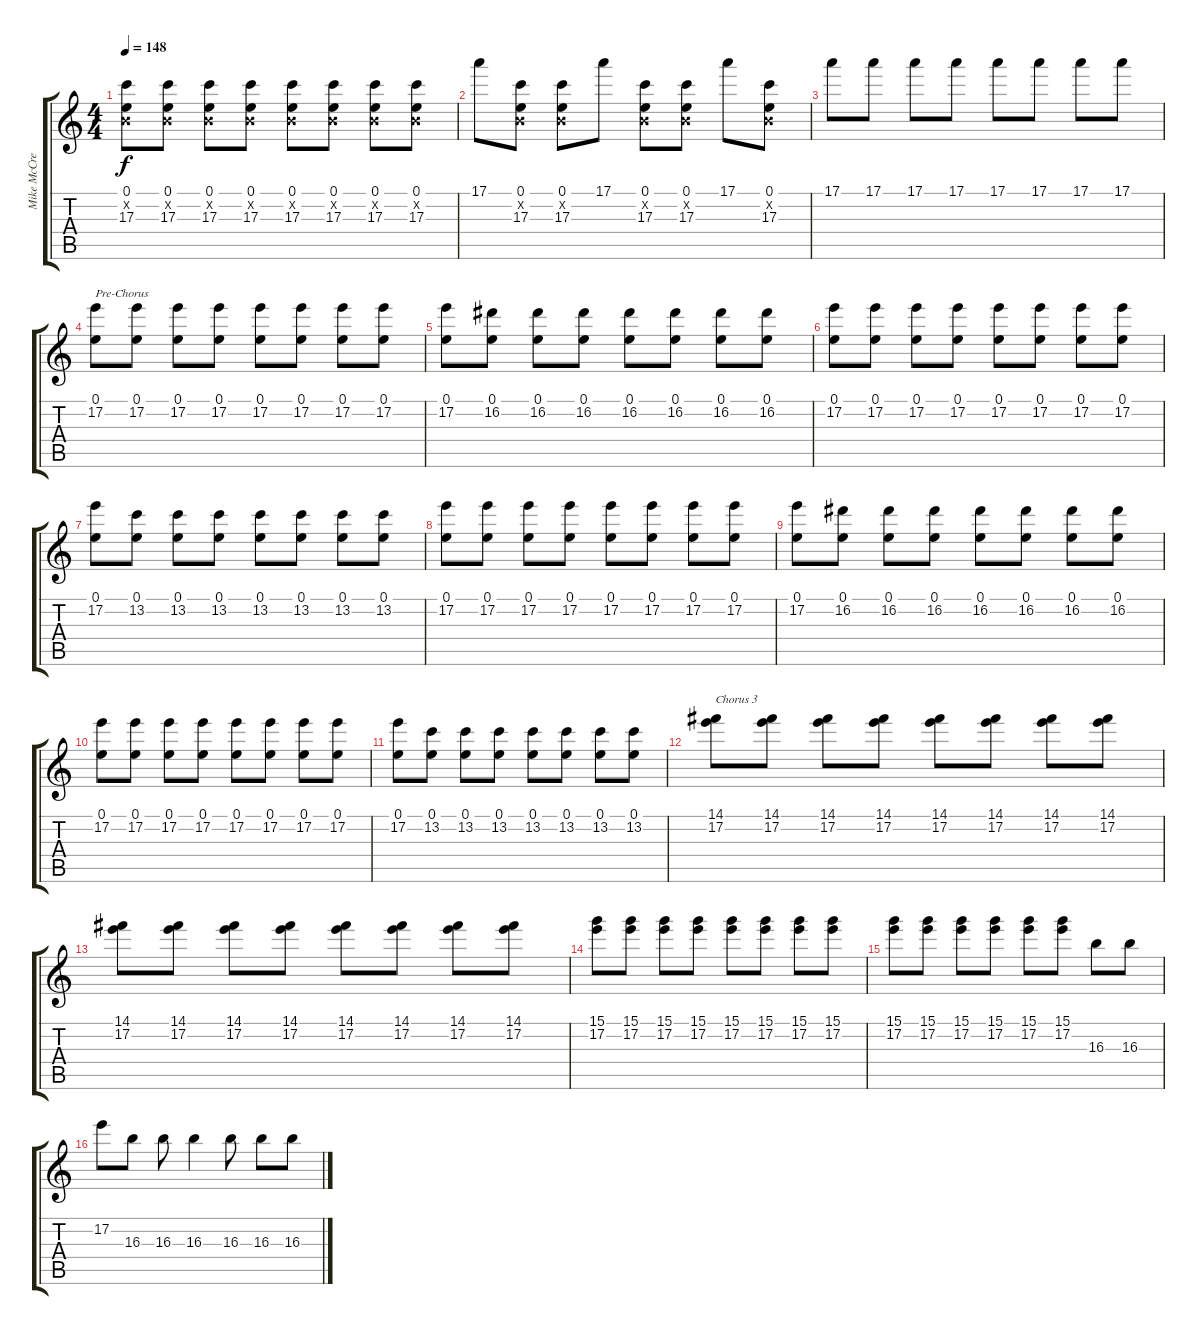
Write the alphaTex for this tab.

\track ("Mike McCready" "Mike McCre") {instrument distortionguitar}
\staff {score tabs}
\tuning (E4 B3 G3 D3 A2 E2) {hide}
\ts (4 4)
\tempo 148
\clef g2
\ks c
(0.1 0.2{x} 17.3).8{dy f} (0.1 0.2{x} 17.3).8 (0.1 0.2{x} 17.3).8 (0.1 0.2{x} 17.3).8 (0.1 0.2{x} 17.3).8 (0.1 0.2{x} 17.3).8 (0.1 0.2{x} 17.3).8 (0.1 0.2{x} 17.3).8 |
17.1.8 (0.1 0.2{x} 17.3).8 (0.1 0.2{x} 17.3).8 17.1.8 (0.1 0.2{x} 17.3).8 (0.1 0.2{x} 17.3).8 17.1.8 (0.1 0.2{x} 17.3).8 |
17.1.8 17.1.8 17.1.8 17.1.8 17.1.8 17.1.8 17.1.8 17.1.8 |
(0.1 17.2).8{txt "Pre-Chorus"} (0.1 17.2).8 (0.1 17.2).8 (0.1 17.2).8 (0.1 17.2).8 (0.1 17.2).8 (0.1 17.2).8 (0.1 17.2).8 |
(0.1 17.2).8 (0.1 16.2).8 (0.1 16.2).8 (0.1 16.2).8 (0.1 16.2).8 (0.1 16.2).8 (0.1 16.2).8 (0.1 16.2).8 |
(0.1 17.2).8 (0.1 17.2).8 (0.1 17.2).8 (0.1 17.2).8 (0.1 17.2).8 (0.1 17.2).8 (0.1 17.2).8 (0.1 17.2).8 |
(0.1 17.2).8 (0.1 13.2).8 (0.1 13.2).8 (0.1 13.2).8 (0.1 13.2).8 (0.1 13.2).8 (0.1 13.2).8 (0.1 13.2).8 |
(0.1 17.2).8 (0.1 17.2).8 (0.1 17.2).8 (0.1 17.2).8 (0.1 17.2).8 (0.1 17.2).8 (0.1 17.2).8 (0.1 17.2).8 |
(0.1 17.2).8 (0.1 16.2).8 (0.1 16.2).8 (0.1 16.2).8 (0.1 16.2).8 (0.1 16.2).8 (0.1 16.2).8 (0.1 16.2).8 |
(0.1 17.2).8 (0.1 17.2).8 (0.1 17.2).8 (0.1 17.2).8 (0.1 17.2).8 (0.1 17.2).8 (0.1 17.2).8 (0.1 17.2).8 |
(0.1 17.2).8 (0.1 13.2).8 (0.1 13.2).8 (0.1 13.2).8 (0.1 13.2).8 (0.1 13.2).8 (0.1 13.2).8 (0.1 13.2).8 |
(14.1 17.2).8{txt "Chorus 3"} (14.1 17.2).8 (14.1 17.2).8 (14.1 17.2).8 (14.1 17.2).8 (14.1 17.2).8 (14.1 17.2).8 (14.1 17.2).8 |
(14.1 17.2).8 (14.1 17.2).8 (14.1 17.2).8 (14.1 17.2).8 (14.1 17.2).8 (14.1 17.2).8 (14.1 17.2).8 (14.1 17.2).8 |
(15.1 17.2).8 (15.1 17.2).8 (15.1 17.2).8 (15.1 17.2).8 (15.1 17.2).8 (15.1 17.2).8 (15.1 17.2).8 (15.1 17.2).8 |
(15.1 17.2).8 (15.1 17.2).8 (15.1 17.2).8 (15.1 17.2).8 (15.1 17.2).8 (15.1 17.2).8 16.3.8 16.3.8 |
17.2.8 16.3.8 16.3.8 16.3.4 16.3.8 16.3.8 16.3.8
